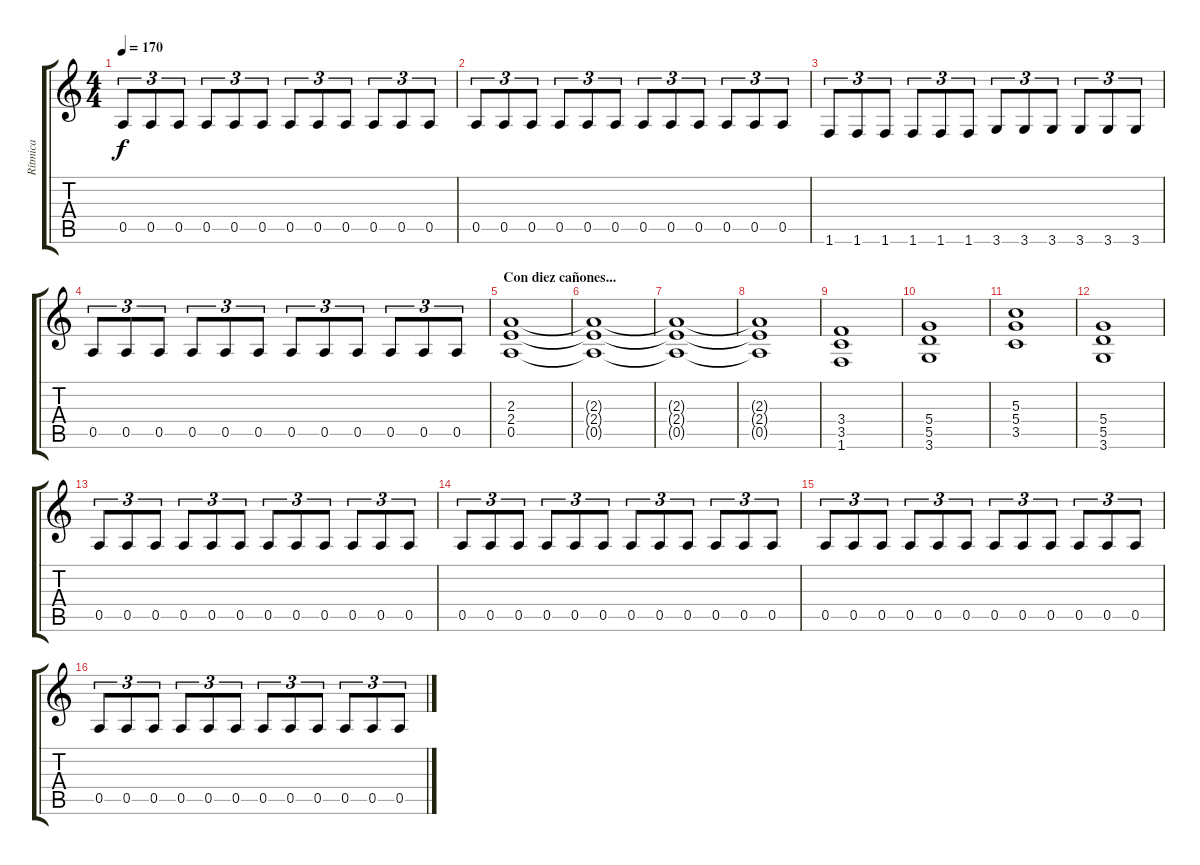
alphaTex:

\track ("Rítmica" "Rítmica") {instrument distortionguitar}
\staff {score tabs}
\tuning (E4 B3 G3 D3 A2 E2) {hide}
\ts (4 4)
\tempo 170
\clef g2
\ks c
0.5.8{tu (3 2) dy f} 0.5.8{tu (3 2)} 0.5.8{tu (3 2)} 0.5.8{tu (3 2)} 0.5.8{tu (3 2)} 0.5.8{tu (3 2)} 0.5.8{tu (3 2)} 0.5.8{tu (3 2)} 0.5.8{tu (3 2)} 0.5.8{tu (3 2)} 0.5.8{tu (3 2)} 0.5.8{tu (3 2)} |
0.5.8{tu (3 2)} 0.5.8{tu (3 2)} 0.5.8{tu (3 2)} 0.5.8{tu (3 2)} 0.5.8{tu (3 2)} 0.5.8{tu (3 2)} 0.5.8{tu (3 2)} 0.5.8{tu (3 2)} 0.5.8{tu (3 2)} 0.5.8{tu (3 2)} 0.5.8{tu (3 2)} 0.5.8{tu (3 2)} |
1.6.8{tu (3 2)} 1.6.8{tu (3 2)} 1.6.8{tu (3 2)} 1.6.8{tu (3 2)} 1.6.8{tu (3 2)} 1.6.8{tu (3 2)} 3.6.8{tu (3 2)} 3.6.8{tu (3 2)} 3.6.8{tu (3 2)} 3.6.8{tu (3 2)} 3.6.8{tu (3 2)} 3.6.8{tu (3 2)} |
0.5.8{tu (3 2)} 0.5.8{tu (3 2)} 0.5.8{tu (3 2)} 0.5.8{tu (3 2)} 0.5.8{tu (3 2)} 0.5.8{tu (3 2)} 0.5.8{tu (3 2)} 0.5.8{tu (3 2)} 0.5.8{tu (3 2)} 0.5.8{tu (3 2)} 0.5.8{tu (3 2)} 0.5.8{tu (3 2)} |
\section ("" "Con diez cañones...")
(2.3 2.4 0.5).1 |
(2.3{t} 2.4{t} 0.5{t}).1 |
(2.3{t} 2.4{t} 0.5{t}).1 |
(2.3{t} 2.4{t} 0.5{t}).1 |
(3.4 3.5 1.6).1 |
(5.4 5.5 3.6).1 |
(5.3 5.4 3.5).1 |
(5.4 5.5 3.6).1 |
0.5.8{tu (3 2)} 0.5.8{tu (3 2)} 0.5.8{tu (3 2)} 0.5.8{tu (3 2)} 0.5.8{tu (3 2)} 0.5.8{tu (3 2)} 0.5.8{tu (3 2)} 0.5.8{tu (3 2)} 0.5.8{tu (3 2)} 0.5.8{tu (3 2)} 0.5.8{tu (3 2)} 0.5.8{tu (3 2)} |
0.5.8{tu (3 2)} 0.5.8{tu (3 2)} 0.5.8{tu (3 2)} 0.5.8{tu (3 2)} 0.5.8{tu (3 2)} 0.5.8{tu (3 2)} 0.5.8{tu (3 2)} 0.5.8{tu (3 2)} 0.5.8{tu (3 2)} 0.5.8{tu (3 2)} 0.5.8{tu (3 2)} 0.5.8{tu (3 2)} |
0.5.8{tu (3 2)} 0.5.8{tu (3 2)} 0.5.8{tu (3 2)} 0.5.8{tu (3 2)} 0.5.8{tu (3 2)} 0.5.8{tu (3 2)} 0.5.8{tu (3 2)} 0.5.8{tu (3 2)} 0.5.8{tu (3 2)} 0.5.8{tu (3 2)} 0.5.8{tu (3 2)} 0.5.8{tu (3 2)} |
0.5.8{tu (3 2)} 0.5.8{tu (3 2)} 0.5.8{tu (3 2)} 0.5.8{tu (3 2)} 0.5.8{tu (3 2)} 0.5.8{tu (3 2)} 0.5.8{tu (3 2)} 0.5.8{tu (3 2)} 0.5.8{tu (3 2)} 0.5.8{tu (3 2)} 0.5.8{tu (3 2)} 0.5.8{tu (3 2)}
